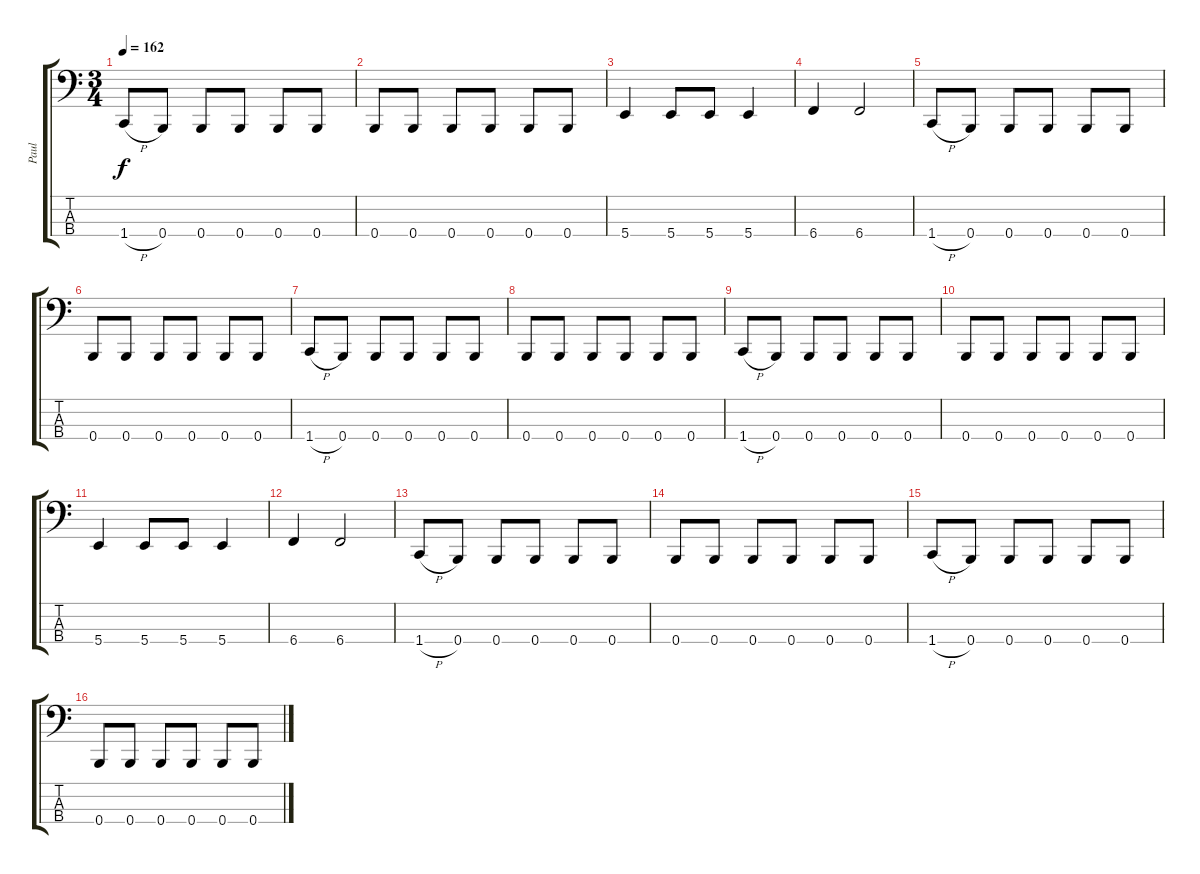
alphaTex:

\track ("Paul" "Paul") {instrument electricbasspick}
\staff {score tabs}
\tuning (E2 B1 Gb1 B0) {hide}
\ts (3 4)
\tempo 162
\clef f4
\ks c
1.4{h}.8{dy f} 0.4.8 0.4.8 0.4.8 0.4.8 0.4.8 |
0.4.8 0.4.8 0.4.8 0.4.8 0.4.8 0.4.8 |
5.4.4 5.4.8 5.4.8 5.4.4 |
6.4.4 6.4.2 |
1.4{h}.8 0.4.8 0.4.8 0.4.8 0.4.8 0.4.8 |
0.4.8 0.4.8 0.4.8 0.4.8 0.4.8 0.4.8 |
1.4{h}.8 0.4.8 0.4.8 0.4.8 0.4.8 0.4.8 |
0.4.8 0.4.8 0.4.8 0.4.8 0.4.8 0.4.8 |
1.4{h}.8 0.4.8 0.4.8 0.4.8 0.4.8 0.4.8 |
0.4.8 0.4.8 0.4.8 0.4.8 0.4.8 0.4.8 |
5.4.4 5.4.8 5.4.8 5.4.4 |
6.4.4 6.4.2 |
1.4{h}.8 0.4.8 0.4.8 0.4.8 0.4.8 0.4.8 |
0.4.8 0.4.8 0.4.8 0.4.8 0.4.8 0.4.8 |
1.4{h}.8 0.4.8 0.4.8 0.4.8 0.4.8 0.4.8 |
0.4.8 0.4.8 0.4.8 0.4.8 0.4.8 0.4.8
